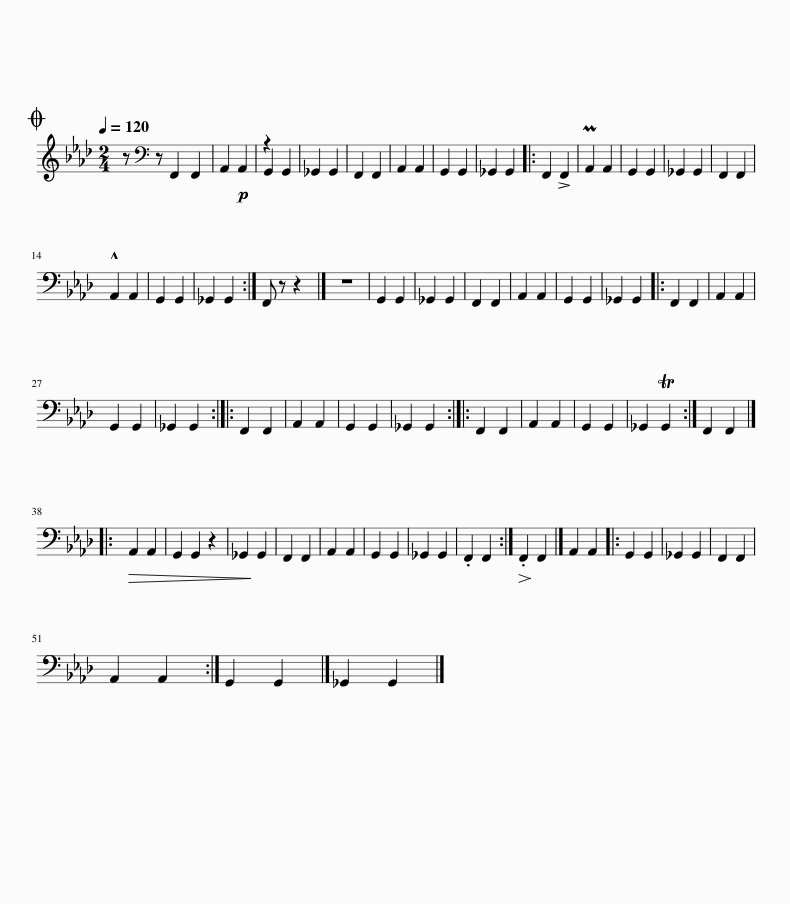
X:1
%%score ( 1 2 )
L:1/8
Q:1/4=120
M:2/4
I:linebreak $
K:Ab
V:1 treble
V:2 treble
V:1
O z[K:bass] z F,,2 F,,2 | A,,2!p! A,,2 | z2 G,,2 | _G,,2 G,,2 | F,,2 F,,2 | %5
 A,,2 A,,2 | G,,2 G,,2 | _G,,2 G,,2 |: F,,2 !>!F,,2 | PA,,2 A,,2 | %10
 G,,2 G,,2 | _G,,2 G,,2 | F,,2 F,,2 |$ !^!A,,2 A,,2 | G,,2 G,,2 | %15
 _G,,2 G,,2 :| F,, z z2 |] z4 | G,,2 G,,2 | _G,,2 G,,2 | %20
 F,,2 F,,2 | A,,2 A,,2 | G,,2 G,,2 | _G,,2 G,,2 |: F,,2 F,,2 | %25
 A,,2 A,,2 |$ G,,2 G,,2 | _G,,2 G,,2 :: F,,2 F,,2 | A,,2 A,,2 | %30
 G,,2 G,,2 | _G,,2 G,,2 :: F,,2 F,,2 | A,,2 A,,2 | G,,2 G,,2 | %35
 _G,,2 TG,,2 :| F,,2 F,,2 |]:$!>(! A,,2 A,,2 | G,,2 G,,2 z2 | _G,,2!>)! G,,2 | %40
 F,,2 F,,2 | A,,2 A,,2 | G,,2 G,,2 | _G,,2 G,,2 | .F,,2 F,,2 :| %45
!>(! .F,,2!>)! F,,2 |] A,,2 A,,2 |: G,,2 G,,2 | _G,,2 G,,2 | F,,2 F,,2 |$ %50
 A,,2 A,,2 :| G,,2 G,,2 |] _G,,2 G,,2 |] %53
V:2
 x[K:bass] x5 | x4 | G,,2 x2 | x4 | x4 | %5
 x4 | x4 | x4 |: x4 | x4 | %10
 x4 | x4 | x4 |$ x4 | x4 | %15
 x4 :| x4 |] x4 | x4 | x4 | %20
 x4 | x4 | x4 | x4 |: x4 | %25
 x4 |$ x4 | x4 :: x4 | x4 | %30
 x4 | x4 :: x4 | x4 | x4 | %35
 x4 :| x4 |]:$ x4 | x6 | x4 | %40
 x4 | x4 | x4 | x4 | x4 :| %45
 x4 |] x4 |: x4 | x4 | x4 |$ %50
 x4 :| x4 |] x4 |] %53
